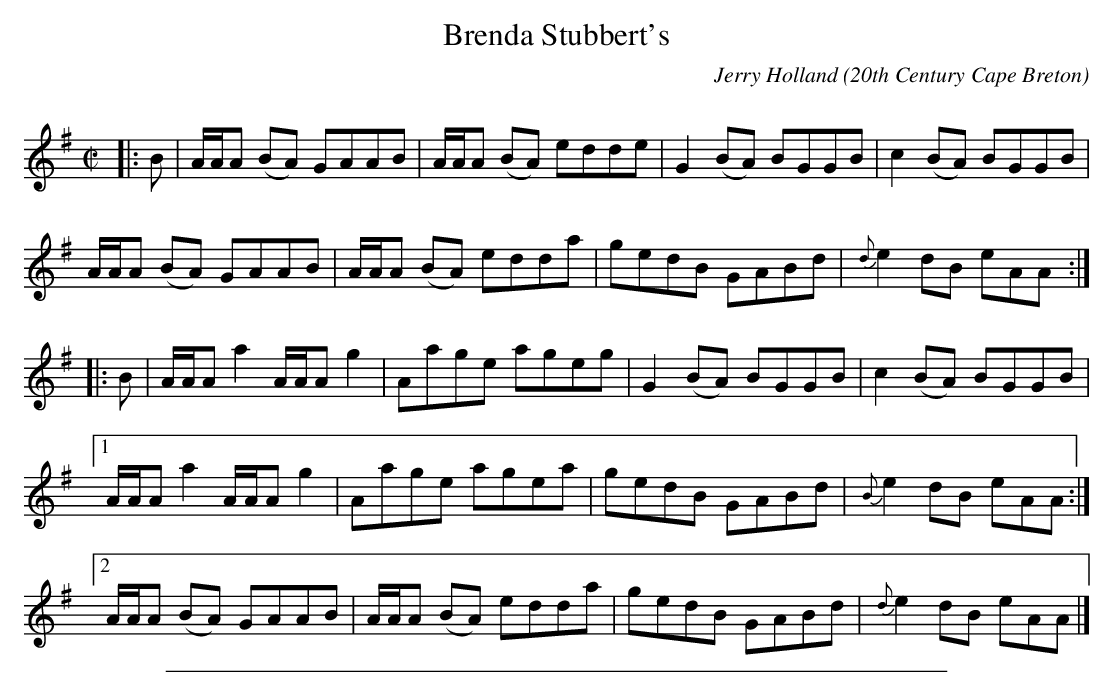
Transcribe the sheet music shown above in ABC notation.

X:1
T: Brenda Stubbert's
C:Jerry Holland
O:20th Century Cape Breton
Q:333
L:1/8
M:C|
K:ADor
|:B|A/A/A (BA) GAAB|A/A/A (BA) edde|G2 (BA) BGGB|c2 (BA) BGGB|!
A/A/A (BA) GAAB|A/A/A (BA) edda|gedB GABd|{d}e2 dB eAA:|!
|:B|A/A/A a2 A/A/A g2|Aage ageg|G2 (BA) BGGB|c2 (BA) BGGB|!
[1A/A/A a2 A/A/A g2|Aage agea|gedB GABd|{B}e2 dB eAA:|!
[2A/A/A (BA) GAAB|A/A/A (BA) edda| gedB GABd|{d}e2 dB eAA|]!
